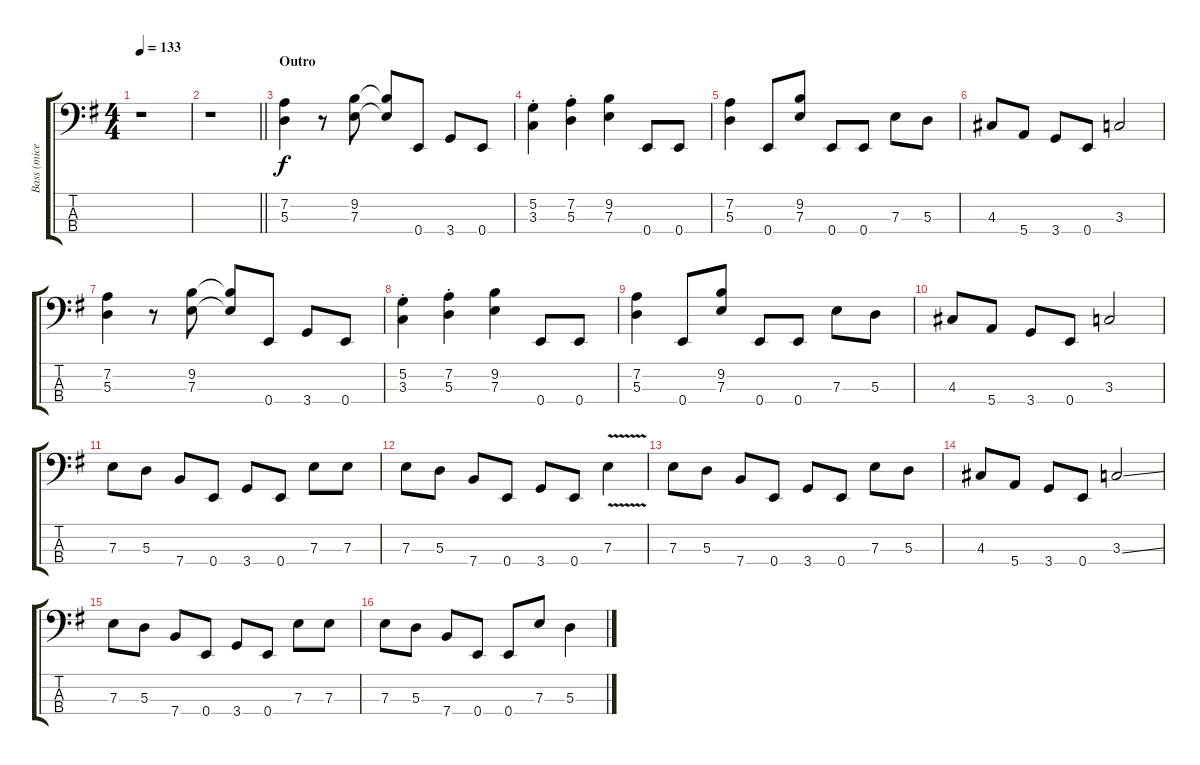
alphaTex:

\track ("Bass (miced amp)" "Bass (mice") {instrument overdrivenguitar}
\staff {score tabs}
\tuning (G2 D2 A1 E1) {hide}
\ts (4 4)
\tempo 133
\clef f4
\ks g
r.1{dy f} |
\barLineRight lightlight
r.1 |
\section ("" "Outro")
(7.2 5.3).4 r.8 (9.2 7.3).8 (9.2{t} 7.3{t}).8 0.4.8 3.4.8 0.4.8 |
(5.2{st} 3.3{st}).4 (7.2{st} 5.3{st}).4 (9.2 7.3).4 0.4.8 0.4.8 |
(7.2 5.3).4 0.4.8 (9.2 7.3).8 0.4.8 0.4.8 7.3.8 5.3.8 |
4.3.8 5.4.8 3.4.8 0.4.8 3.3.2 |
(7.2 5.3).4 r.8 (9.2 7.3).8 (9.2{t} 7.3{t}).8 0.4.8 3.4.8 0.4.8 |
(5.2{st} 3.3{st}).4 (7.2{st} 5.3{st}).4 (9.2 7.3).4 0.4.8 0.4.8 |
(7.2 5.3).4 0.4.8 (9.2 7.3).8 0.4.8 0.4.8 7.3.8 5.3.8 |
4.3.8 5.4.8 3.4.8 0.4.8 3.3.2 |
7.3.8 5.3.8 7.4.8 0.4.8 3.4.8 0.4.8 7.3.8 7.3.8 |
7.3.8 5.3.8 7.4.8 0.4.8 3.4.8 0.4.8 7.3{v}.4 |
7.3.8 5.3.8 7.4.8 0.4.8 3.4.8 0.4.8 7.3.8 5.3.8 |
4.3.8 5.4.8 3.4.8 0.4.8 3.3{ss}.2 |
7.3.8 5.3.8 7.4.8 0.4.8 3.4.8 0.4.8 7.3.8 7.3.8 |
7.3.8 5.3.8 7.4.8 0.4.8 0.4.8 7.3.8 5.3.4
